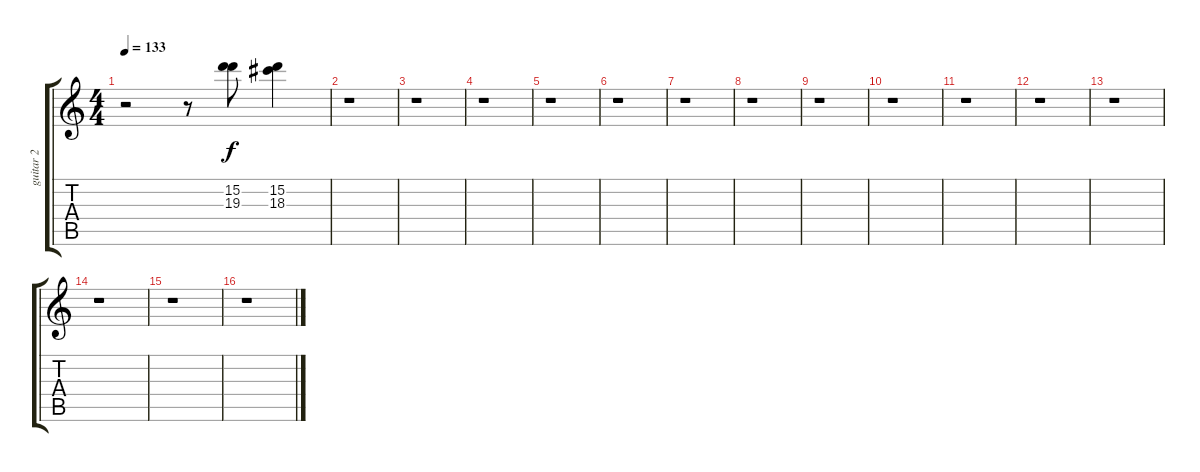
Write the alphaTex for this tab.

\track ("guitar 2" "guitar 2") {instrument electricguitarclean}
\staff {score tabs}
\tuning (E4 B3 G3 D3 A2 E2) {hide}
\ts (4 4)
\tempo 133
\clef g2
\ks c
r.2{dy f} r.8 (15.2 19.3).8 (15.2 18.3).4 |
r.1 |
r.1 |
r.1 |
r.1 |
r.1 |
r.1 |
r.1 |
r.1 |
r.1 |
r.1 |
r.1 |
r.1 |
r.1 |
r.1 |
r.1
